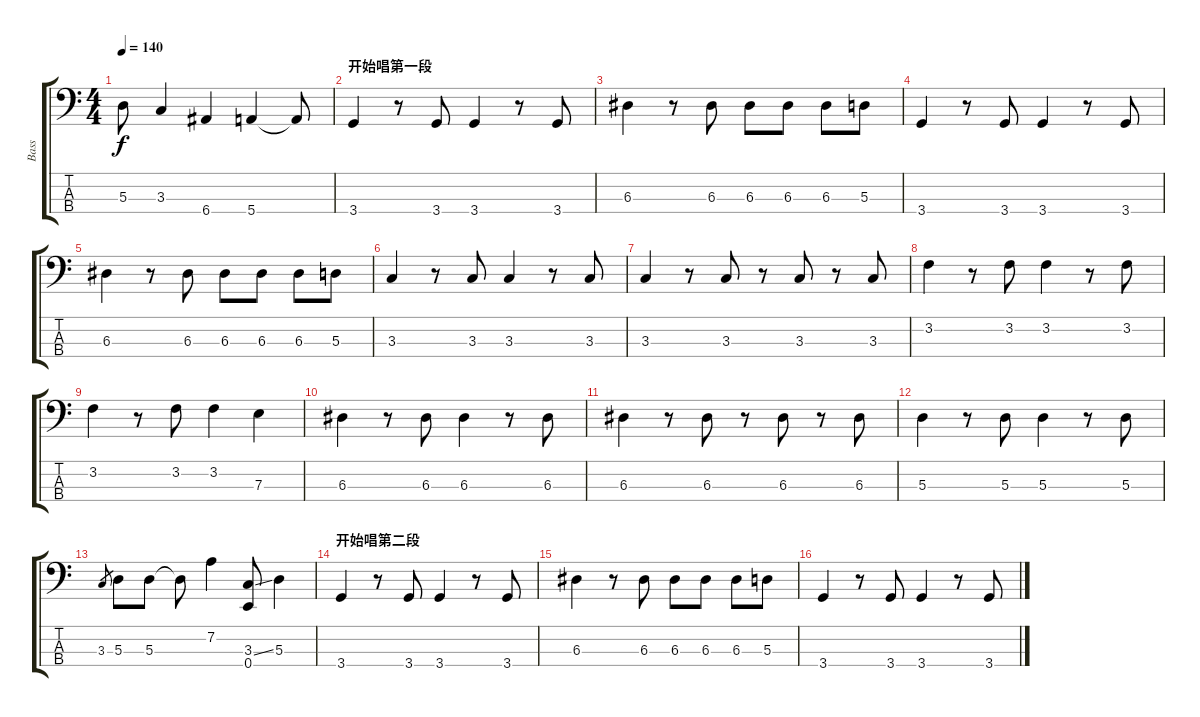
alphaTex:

\track ("Bass" "Bass") {instrument electricbassfinger}
\staff {score tabs}
\tuning (G2 D2 A1 E1) {hide}
\ts (4 4)
\tempo 140
\clef f4
\ks c
5.3{t}.8{dy f} 3.3.4 6.4.4 5.4.4 5.4{t}.8 |
\section ("" "开始唱第一段")
3.4.4 r.8 3.4.8 3.4.4 r.8 3.4.8 |
6.3.4 r.8 6.3.8 6.3.8 6.3.8 6.3.8 5.3.8 |
3.4.4 r.8 3.4.8 3.4.4 r.8 3.4.8 |
6.3.4 r.8 6.3.8 6.3.8 6.3.8 6.3.8 5.3.8 |
3.3.4 r.8 3.3.8 3.3.4 r.8 3.3.8 |
3.3.4 r.8 3.3.8 r.8 3.3.8 r.8 3.3.8 |
3.2.4 r.8 3.2.8 3.2.4 r.8 3.2.8 |
3.2.4 r.8 3.2.8 3.2.4 7.3.4 |
6.3.4 r.8 6.3.8 6.3.4 r.8 6.3.8 |
6.3.4 r.8 6.3.8 r.8 6.3.8 r.8 6.3.8 |
5.3.4 r.8 5.3.8 5.3.4 r.8 5.3.8 |
3.3.8{gr} 5.3.8 5.3.8 5.3{t}.8 7.2.4 (3.3{ss} 0.4).8 5.3.4 |
\section ("" "开始唱第二段")
3.4.4 r.8 3.4.8 3.4.4 r.8 3.4.8 |
6.3.4 r.8 6.3.8 6.3.8 6.3.8 6.3.8 5.3.8 |
3.4.4 r.8 3.4.8 3.4.4 r.8 3.4.8
